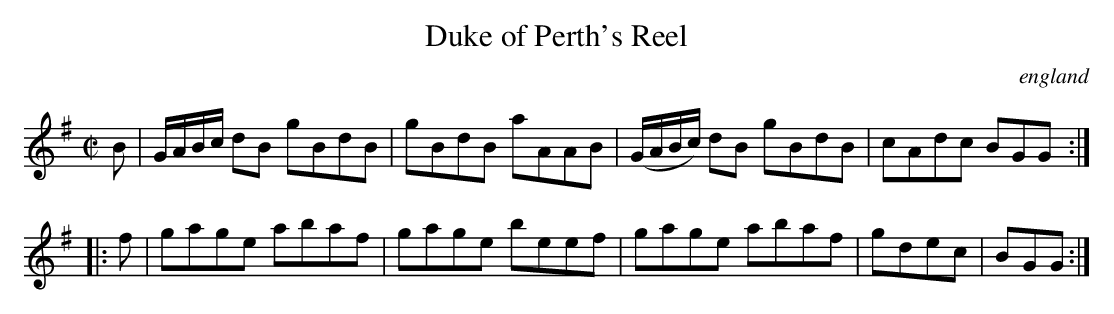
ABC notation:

X:1
T:Duke of Perth's Reel
O:england
M:C|
K:G
B|\
G/A/B/c/ dB gBdB| gBdB aAAB|\
(G/A/B/c/) dB gBdB| cAdc BGG::
f|\
gage abaf| gage beef| gage abaf| gdec| BGG:|
